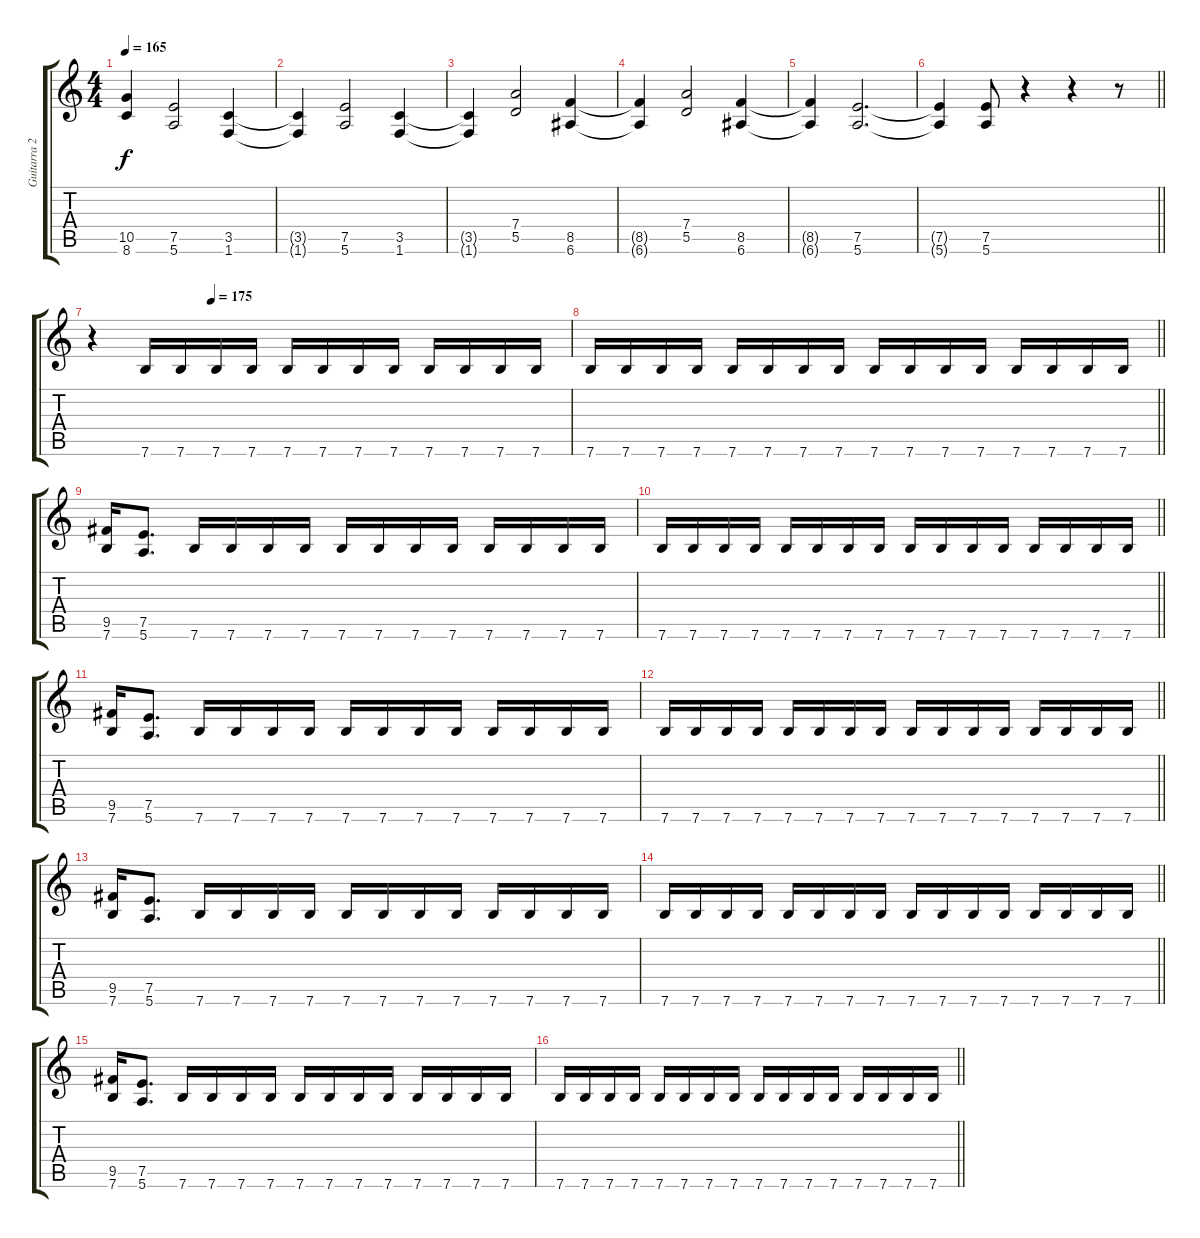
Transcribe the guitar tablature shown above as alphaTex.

\track ("Guitarra 2" "Guitarra 2") {instrument overdrivenguitar}
\staff {score tabs}
\tuning (E4 B3 G3 D3 A2 E2) {hide}
\ts (4 4)
\tempo 165
\clef g2
\ks c
(10.5{t} 8.6{t}).4{dy f} (7.5 5.6).2 (3.5 1.6).4 |
(3.5{t} 1.6{t}).4 (7.5 5.6).2 (3.5 1.6).4 |
(3.5{t} 1.6{t}).4 (7.4 5.5).2 (8.5 6.6).4 |
(8.5{t} 6.6{t}).4 (7.4 5.5).2 (8.5 6.6).4 |
(8.5{t} 6.6{t}).4 (7.5 5.6).2{d} |
\barLineRight lightlight
(7.5{t} 5.6{t}).4 (7.5 5.6).8 r.4 r.4 r.8 |
\tempo (175 0.25)
r.4 7.6.16 7.6.16 7.6.16 7.6.16 7.6.16 7.6.16 7.6.16 7.6.16 7.6.16 7.6.16 7.6.16 7.6.16 |
\barLineRight lightlight
7.6.16 7.6.16 7.6.16 7.6.16 7.6.16 7.6.16 7.6.16 7.6.16 7.6.16 7.6.16 7.6.16 7.6.16 7.6.16 7.6.16 7.6.16 7.6.16 |
(9.5 7.6).16 (7.5 5.6).8{d} 7.6.16 7.6.16 7.6.16 7.6.16 7.6.16 7.6.16 7.6.16 7.6.16 7.6.16 7.6.16 7.6.16 7.6.16 |
\barLineRight lightlight
7.6.16 7.6.16 7.6.16 7.6.16 7.6.16 7.6.16 7.6.16 7.6.16 7.6.16 7.6.16 7.6.16 7.6.16 7.6.16 7.6.16 7.6.16 7.6.16 |
(9.5 7.6).16 (7.5 5.6).8{d} 7.6.16 7.6.16 7.6.16 7.6.16 7.6.16 7.6.16 7.6.16 7.6.16 7.6.16 7.6.16 7.6.16 7.6.16 |
\barLineRight lightlight
7.6.16 7.6.16 7.6.16 7.6.16 7.6.16 7.6.16 7.6.16 7.6.16 7.6.16 7.6.16 7.6.16 7.6.16 7.6.16 7.6.16 7.6.16 7.6.16 |
(9.5 7.6).16 (7.5 5.6).8{d} 7.6.16 7.6.16 7.6.16 7.6.16 7.6.16 7.6.16 7.6.16 7.6.16 7.6.16 7.6.16 7.6.16 7.6.16 |
\barLineRight lightlight
7.6.16 7.6.16 7.6.16 7.6.16 7.6.16 7.6.16 7.6.16 7.6.16 7.6.16 7.6.16 7.6.16 7.6.16 7.6.16 7.6.16 7.6.16 7.6.16 |
(9.5 7.6).16 (7.5 5.6).8{d} 7.6.16 7.6.16 7.6.16 7.6.16 7.6.16 7.6.16 7.6.16 7.6.16 7.6.16 7.6.16 7.6.16 7.6.16 |
\barLineRight lightlight
7.6.16 7.6.16 7.6.16 7.6.16 7.6.16 7.6.16 7.6.16 7.6.16 7.6.16 7.6.16 7.6.16 7.6.16 7.6.16 7.6.16 7.6.16 7.6.16
